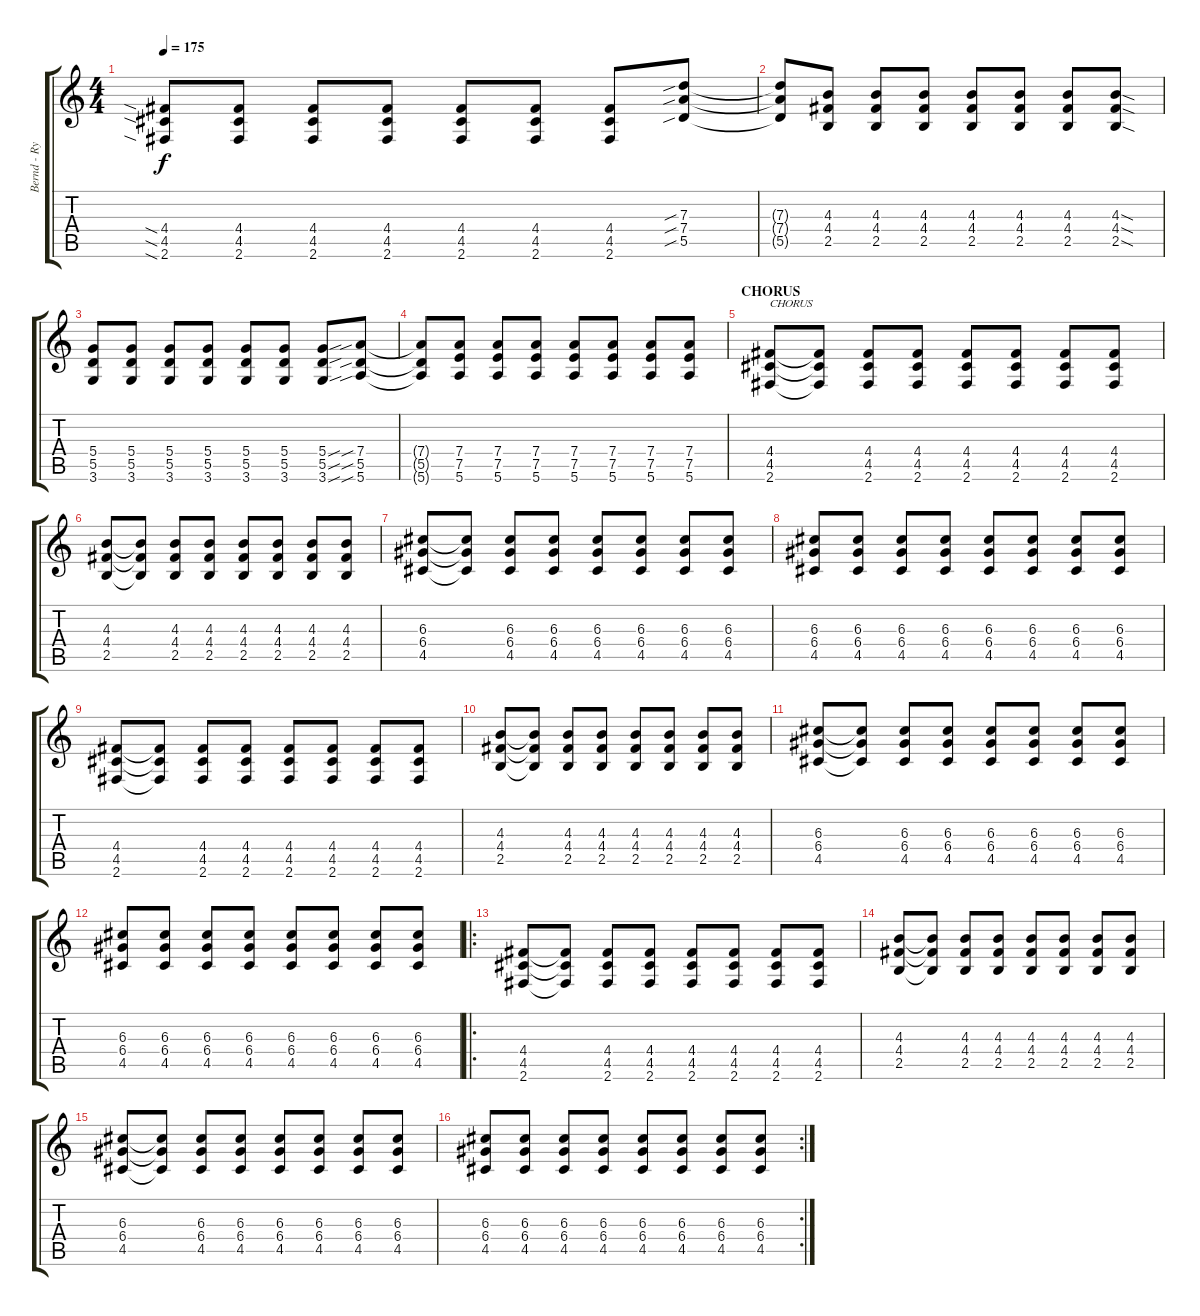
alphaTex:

\track ("Bernd - Rythm Guitar" "Bernd - Ry") {instrument overdrivenguitar}
\staff {score tabs}
\tuning (E4 B3 G3 D3 A2 E2) {hide}
\ts (4 4)
\tempo 175
\clef g2
\ks c
(4.4{sia} 4.5{sia} 2.6{sia}).8{dy f instrument electricguitarmuted} (4.4 4.5 2.6).8 (4.4 4.5 2.6).8 (4.4 4.5 2.6).8 (4.4 4.5 2.6).8 (4.4 4.5 2.6).8 (4.4 4.5 2.6).8 (7.3{sib} 7.4{sib} 5.5{sib}).8 |
(7.3{t} 7.4{t} 5.5{t}).8 (4.3 4.4 2.5).8 (4.3 4.4 2.5).8 (4.3 4.4 2.5).8 (4.3 4.4 2.5).8 (4.3 4.4 2.5).8 (4.3 4.4 2.5).8 (4.3{sod} 4.4{sod} 2.5{sod}).8 |
(5.4 5.5 3.6).8 (5.4 5.5 3.6).8 (5.4 5.5 3.6).8 (5.4 5.5 3.6).8 (5.4 5.5 3.6).8 (5.4 5.5 3.6).8 (5.4{sou} 5.5{sou} 3.6{sou}).8 (7.4{sib} 5.5{sib} 5.6{sib}).8 |
(7.4{t} 5.5{t} 5.6{t}).8 (7.4 7.5 5.6).8 (7.4 7.5 5.6).8 (7.4 7.5 5.6).8 (7.4 7.5 5.6).8 (7.4 7.5 5.6).8 (7.4 7.5 5.6).8 (7.4 7.5 5.6).8 |
\section ("" "CHORUS")
(4.4 4.5 2.6).8{txt "CHORUS" instrument overdrivenguitar} (4.4{t} 4.5{t} 2.6{t}).8 (4.4 4.5 2.6).8 (4.4 4.5 2.6).8 (4.4 4.5 2.6).8 (4.4 4.5 2.6).8 (4.4 4.5 2.6).8 (4.4 4.5 2.6).8 |
(4.3 4.4 2.5).8 (4.3{t} 4.4{t} 2.5{t}).8 (4.3 4.4 2.5).8 (4.3 4.4 2.5).8 (4.3 4.4 2.5).8 (4.3 4.4 2.5).8 (4.3 4.4 2.5).8 (4.3 4.4 2.5).8 |
(6.3 6.4 4.5).8 (6.3{t} 6.4{t} 4.5{t}).8 (6.3 6.4 4.5).8 (6.3 6.4 4.5).8 (6.3 6.4 4.5).8 (6.3 6.4 4.5).8 (6.3 6.4 4.5).8 (6.3 6.4 4.5).8 |
(6.3 6.4 4.5).8 (6.3 6.4 4.5).8 (6.3 6.4 4.5).8 (6.3 6.4 4.5).8 (6.3 6.4 4.5).8 (6.3 6.4 4.5).8 (6.3 6.4 4.5).8 (6.3 6.4 4.5).8 |
(4.4 4.5 2.6).8{instrument overdrivenguitar} (4.4{t} 4.5{t} 2.6{t}).8 (4.4 4.5 2.6).8 (4.4 4.5 2.6).8 (4.4 4.5 2.6).8 (4.4 4.5 2.6).8 (4.4 4.5 2.6).8 (4.4 4.5 2.6).8 |
(4.3 4.4 2.5).8 (4.3{t} 4.4{t} 2.5{t}).8 (4.3 4.4 2.5).8 (4.3 4.4 2.5).8 (4.3 4.4 2.5).8 (4.3 4.4 2.5).8 (4.3 4.4 2.5).8 (4.3 4.4 2.5).8 |
(6.3 6.4 4.5).8 (6.3{t} 6.4{t} 4.5{t}).8 (6.3 6.4 4.5).8 (6.3 6.4 4.5).8 (6.3 6.4 4.5).8 (6.3 6.4 4.5).8 (6.3 6.4 4.5).8 (6.3 6.4 4.5).8 |
(6.3 6.4 4.5).8 (6.3 6.4 4.5).8 (6.3 6.4 4.5).8 (6.3 6.4 4.5).8 (6.3 6.4 4.5).8 (6.3 6.4 4.5).8 (6.3 6.4 4.5).8 (6.3 6.4 4.5).8 |
\ro
(4.4 4.5 2.6).8{instrument overdrivenguitar} (4.4{t} 4.5{t} 2.6{t}).8 (4.4 4.5 2.6).8 (4.4 4.5 2.6).8 (4.4 4.5 2.6).8 (4.4 4.5 2.6).8 (4.4 4.5 2.6).8 (4.4 4.5 2.6).8 |
(4.3 4.4 2.5).8 (4.3{t} 4.4{t} 2.5{t}).8 (4.3 4.4 2.5).8 (4.3 4.4 2.5).8 (4.3 4.4 2.5).8 (4.3 4.4 2.5).8 (4.3 4.4 2.5).8 (4.3 4.4 2.5).8 |
(6.3 6.4 4.5).8 (6.3{t} 6.4{t} 4.5{t}).8 (6.3 6.4 4.5).8 (6.3 6.4 4.5).8 (6.3 6.4 4.5).8 (6.3 6.4 4.5).8 (6.3 6.4 4.5).8 (6.3 6.4 4.5).8 |
\rc 2
(6.3 6.4 4.5).8 (6.3 6.4 4.5).8 (6.3 6.4 4.5).8 (6.3 6.4 4.5).8 (6.3 6.4 4.5).8 (6.3 6.4 4.5).8 (6.3 6.4 4.5).8 (6.3 6.4 4.5).8
